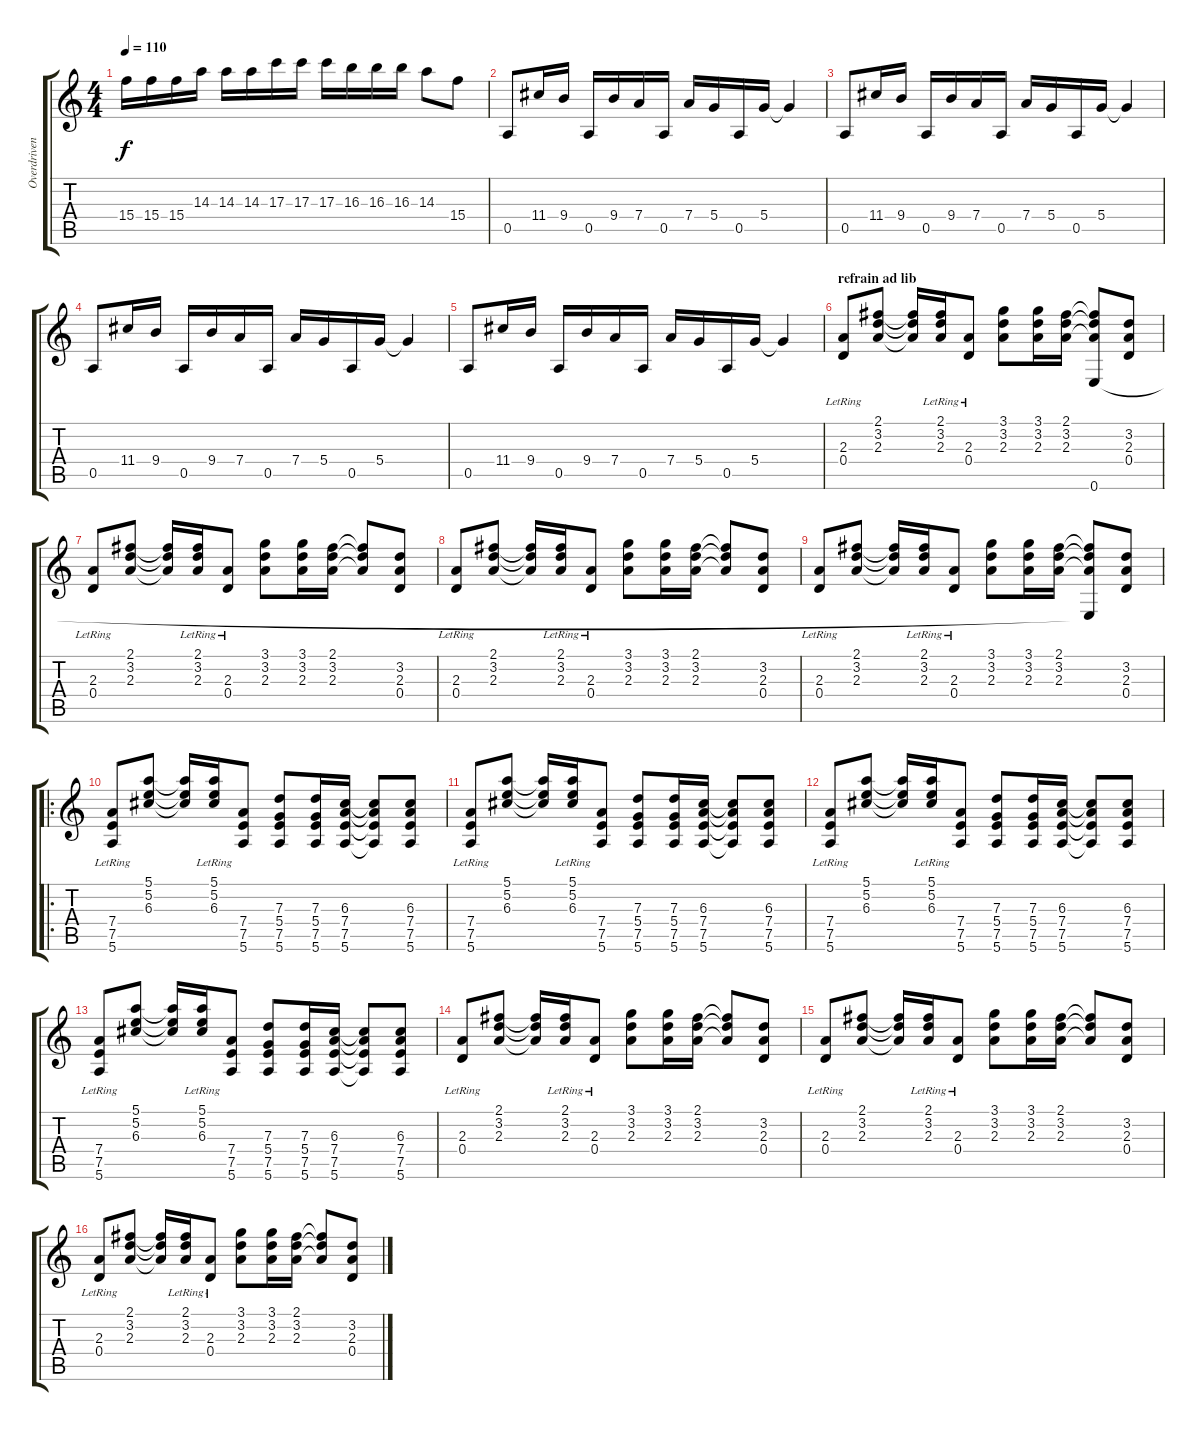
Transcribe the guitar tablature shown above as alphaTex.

\track ("Overdriven Guitar 1" "Overdriven") {instrument overdrivenguitar}
\staff {score tabs}
\tuning (E4 B3 G3 D3 A2 E2) {hide}
\ts (4 4)
\tempo 110
\clef g2
\ks c
15.4.16{dy f} 15.4.16 15.4.16 14.3.16 14.3.16 14.3.16 17.3.16 17.3.16 17.3.16 16.3.16 16.3.16 16.3.16 14.3.8 15.4.8 |
0.5.8 11.4.16 9.4.16 0.5.16 9.4.16 7.4.16 0.5.16 7.4.16 5.4.16 0.5.16 5.4.16 5.4{t}.4 |
0.5.8 11.4.16 9.4.16 0.5.16 9.4.16 7.4.16 0.5.16 7.4.16 5.4.16 0.5.16 5.4.16 5.4{t}.4 |
0.5.8 11.4.16 9.4.16 0.5.16 9.4.16 7.4.16 0.5.16 7.4.16 5.4.16 0.5.16 5.4.16 5.4{t}.4 |
0.5.8 11.4.16 9.4.16 0.5.16 9.4.16 7.4.16 0.5.16 7.4.16 5.4.16 0.5.16 5.4.16 5.4{t}.4 |
\section ("" "refrain ad lib")
(2.3{lr} 0.4{lr}).8 (2.1 3.2 2.3).8 (2.1{t} 3.2{t} 2.3{t}).16 (2.1{lr} 3.2{lr} 2.3{lr}).16 (2.3{lr} 0.4{lr}).8 (3.1 3.2 2.3).8 (3.1 3.2 2.3).16 (2.1 3.2 2.3).16 (2.1{t} 3.2{t} 2.3{t} 0.6).8 (3.2 2.3 0.4).8 |
(2.3{lr} 0.4{lr}).8 (2.1 3.2 2.3).8 (2.1{t} 3.2{t} 2.3{t}).16 (2.1{lr} 3.2{lr} 2.3{lr}).16 (2.3{lr} 0.4{lr}).8 (3.1 3.2 2.3).8 (3.1 3.2 2.3).16 (2.1 3.2 2.3).16 (2.1{t} 3.2{t} 2.3{t}).8 (3.2 2.3 0.4).8 |
(2.3{lr} 0.4{lr}).8 (2.1 3.2 2.3).8 (2.1{t} 3.2{t} 2.3{t}).16 (2.1{lr} 3.2{lr} 2.3{lr}).16 (2.3{lr} 0.4{lr}).8 (3.1 3.2 2.3).8 (3.1 3.2 2.3).16 (2.1 3.2 2.3).16 (2.1{t} 3.2{t} 2.3{t}).8 (3.2 2.3 0.4).8 |
(2.3{lr} 0.4{lr}).8 (2.1 3.2 2.3).8 (2.1{t} 3.2{t} 2.3{t}).16 (2.1{lr} 3.2{lr} 2.3{lr}).16 (2.3{lr} 0.4{lr}).8 (3.1 3.2 2.3).8 (3.1 3.2 2.3).16 (2.1 3.2 2.3).16 (2.1{t} 3.2{t} 2.3{t} 0.6{t}).8 (3.2 2.3 0.4).8 |
\ro
(7.4{lr} 7.5{lr} 5.6{lr}).8 (5.1 5.2 6.3).8 (5.1{t} 5.2{t} 6.3{t}).16 (5.1{lr} 5.2{lr} 6.3{lr}).16 (7.4 7.5 5.6).8 (7.3 5.4 7.5 5.6).8 (7.3 5.4 7.5 5.6).16 (6.3 7.4 7.5 5.6).16 (6.3{t} 7.4{t} 7.5{t} 5.6{t}).8 (6.3 7.4 7.5 5.6).8 |
(7.4{lr} 7.5{lr} 5.6{lr}).8 (5.1 5.2 6.3).8 (5.1{t} 5.2{t} 6.3{t}).16 (5.1{lr} 5.2{lr} 6.3{lr}).16 (7.4 7.5 5.6).8 (7.3 5.4 7.5 5.6).8 (7.3 5.4 7.5 5.6).16 (6.3 7.4 7.5 5.6).16 (6.3{t} 7.4{t} 7.5{t} 5.6{t}).8 (6.3 7.4 7.5 5.6).8 |
(7.4{lr} 7.5{lr} 5.6{lr}).8 (5.1 5.2 6.3).8 (5.1{t} 5.2{t} 6.3{t}).16 (5.1{lr} 5.2{lr} 6.3{lr}).16 (7.4 7.5 5.6).8 (7.3 5.4 7.5 5.6).8 (7.3 5.4 7.5 5.6).16 (6.3 7.4 7.5 5.6).16 (6.3{t} 7.4{t} 7.5{t} 5.6{t}).8 (6.3 7.4 7.5 5.6).8 |
(7.4{lr} 7.5{lr} 5.6{lr}).8 (5.1 5.2 6.3).8 (5.1{t} 5.2{t} 6.3{t}).16 (5.1{lr} 5.2{lr} 6.3{lr}).16 (7.4 7.5 5.6).8 (7.3 5.4 7.5 5.6).8 (7.3 5.4 7.5 5.6).16 (6.3 7.4 7.5 5.6).16 (6.3{t} 7.4{t} 7.5{t} 5.6{t}).8 (6.3 7.4 7.5 5.6).8 |
(2.3{lr} 0.4{lr}).8 (2.1 3.2 2.3).8 (2.1{t} 3.2{t} 2.3{t}).16 (2.1{lr} 3.2{lr} 2.3{lr}).16 (2.3{lr} 0.4{lr}).8 (3.1 3.2 2.3).8 (3.1 3.2 2.3).16 (2.1 3.2 2.3).16 (2.1{t} 3.2{t} 2.3{t}).8 (3.2 2.3 0.4).8 |
(2.3{lr} 0.4{lr}).8 (2.1 3.2 2.3).8 (2.1{t} 3.2{t} 2.3{t}).16 (2.1{lr} 3.2{lr} 2.3{lr}).16 (2.3{lr} 0.4{lr}).8 (3.1 3.2 2.3).8 (3.1 3.2 2.3).16 (2.1 3.2 2.3).16 (2.1{t} 3.2{t} 2.3{t}).8 (3.2 2.3 0.4).8 |
(2.3{lr} 0.4{lr}).8 (2.1 3.2 2.3).8 (2.1{t} 3.2{t} 2.3{t}).16 (2.1{lr} 3.2{lr} 2.3{lr}).16 (2.3{lr} 0.4{lr}).8 (3.1 3.2 2.3).8 (3.1 3.2 2.3).16 (2.1 3.2 2.3).16 (2.1{t} 3.2{t} 2.3{t}).8 (3.2 2.3 0.4).8
